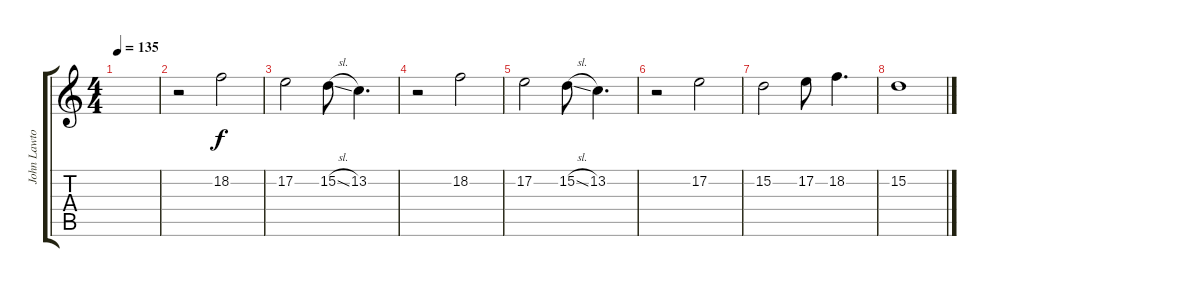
\track ("John Lawton (vocal)" "John Lawto") {instrument sopranosax}
\staff {score tabs}
\tuning (E4 B3 G3 D3 A2 E2) {hide}
\ts (4 4)
\tempo 135
\clef g2
\ks c
|
r.2{volume 12} 18.2.2{dy f} |
17.2.2 15.2{sl}.8 13.2.4{d} |
r.2{volume 8} 18.2.2 |
17.2.2 15.2{sl}.8 13.2.4{d} |
r.2{volume 4} 17.2.2 |
15.2.2 17.2.8 18.2.4{d} |
15.2.1{volume 1}
